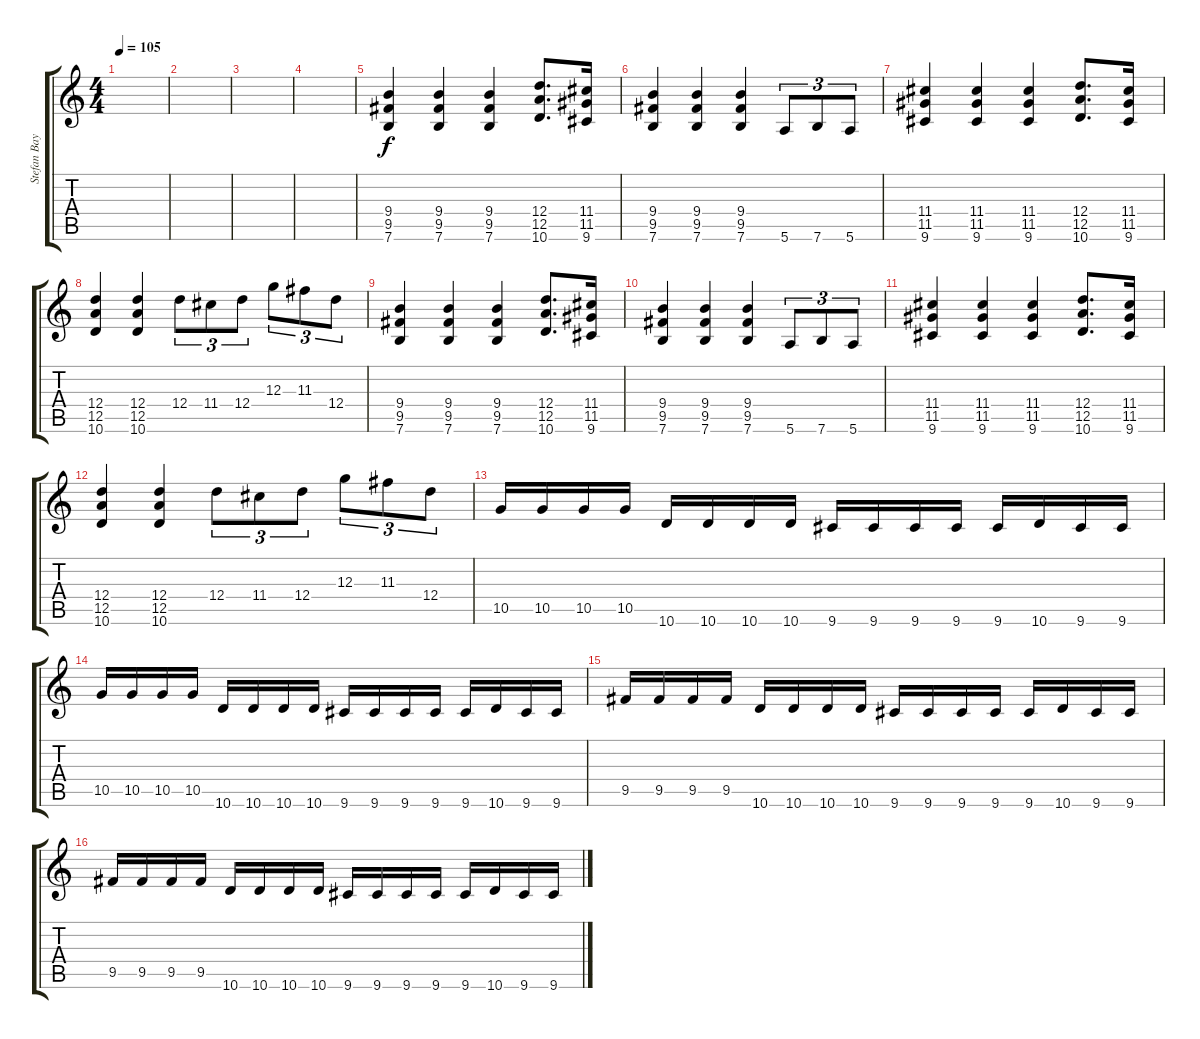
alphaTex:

\track ("Stefan Bayle" "Stefan Bay") {instrument overdrivenguitar}
\staff {score tabs}
\tuning (E4 B3 G3 D3 A2 E2) {hide}
\ts (4 4)
\tempo 105
\clef g2
\ks c
|
|
|
|
(9.4 9.5 7.6).4 (9.4 9.5 7.6).4 (9.4 9.5 7.6).4 (12.4 12.5 10.6).8{d} (11.4 11.5 9.6).16 |
(9.4 9.5 7.6).4 (9.4 9.5 7.6).4 (9.4 9.5 7.6).4 5.6.8{tu (3 2)} 7.6.8{tu (3 2)} 5.6.8{tu (3 2)} |
(11.4 11.5 9.6).4 (11.4 11.5 9.6).4 (11.4 11.5 9.6).4 (12.4 12.5 10.6).8{d} (11.4 11.5 9.6).16 |
(12.4 12.5 10.6).4 (12.4 12.5 10.6).4 12.4.8{tu (3 2)} 11.4.8{tu (3 2)} 12.4.8{tu (3 2)} 12.3.8{tu (3 2)} 11.3.8{tu (3 2)} 12.4.8{tu (3 2)} |
(9.4 9.5 7.6).4 (9.4 9.5 7.6).4 (9.4 9.5 7.6).4 (12.4 12.5 10.6).8{d} (11.4 11.5 9.6).16 |
(9.4 9.5 7.6).4 (9.4 9.5 7.6).4 (9.4 9.5 7.6).4 5.6.8{tu (3 2)} 7.6.8{tu (3 2)} 5.6.8{tu (3 2)} |
(11.4 11.5 9.6).4 (11.4 11.5 9.6).4 (11.4 11.5 9.6).4 (12.4 12.5 10.6).8{d} (11.4 11.5 9.6).16 |
(12.4 12.5 10.6).4 (12.4 12.5 10.6).4 12.4.8{tu (3 2)} 11.4.8{tu (3 2)} 12.4.8{tu (3 2)} 12.3.8{tu (3 2)} 11.3.8{tu (3 2)} 12.4.8{tu (3 2)} |
10.5.16 10.5.16 10.5.16 10.5.16 10.6.16 10.6.16 10.6.16 10.6.16 9.6.16 9.6.16 9.6.16 9.6.16 9.6.16 10.6.16 9.6.16 9.6.16 |
10.5.16 10.5.16 10.5.16 10.5.16 10.6.16 10.6.16 10.6.16 10.6.16 9.6.16 9.6.16 9.6.16 9.6.16 9.6.16 10.6.16 9.6.16 9.6.16 |
9.5.16 9.5.16 9.5.16 9.5.16 10.6.16 10.6.16 10.6.16 10.6.16 9.6.16 9.6.16 9.6.16 9.6.16 9.6.16 10.6.16 9.6.16 9.6.16 |
9.5.16 9.5.16 9.5.16 9.5.16 10.6.16 10.6.16 10.6.16 10.6.16 9.6.16 9.6.16 9.6.16 9.6.16 9.6.16 10.6.16 9.6.16 9.6.16
